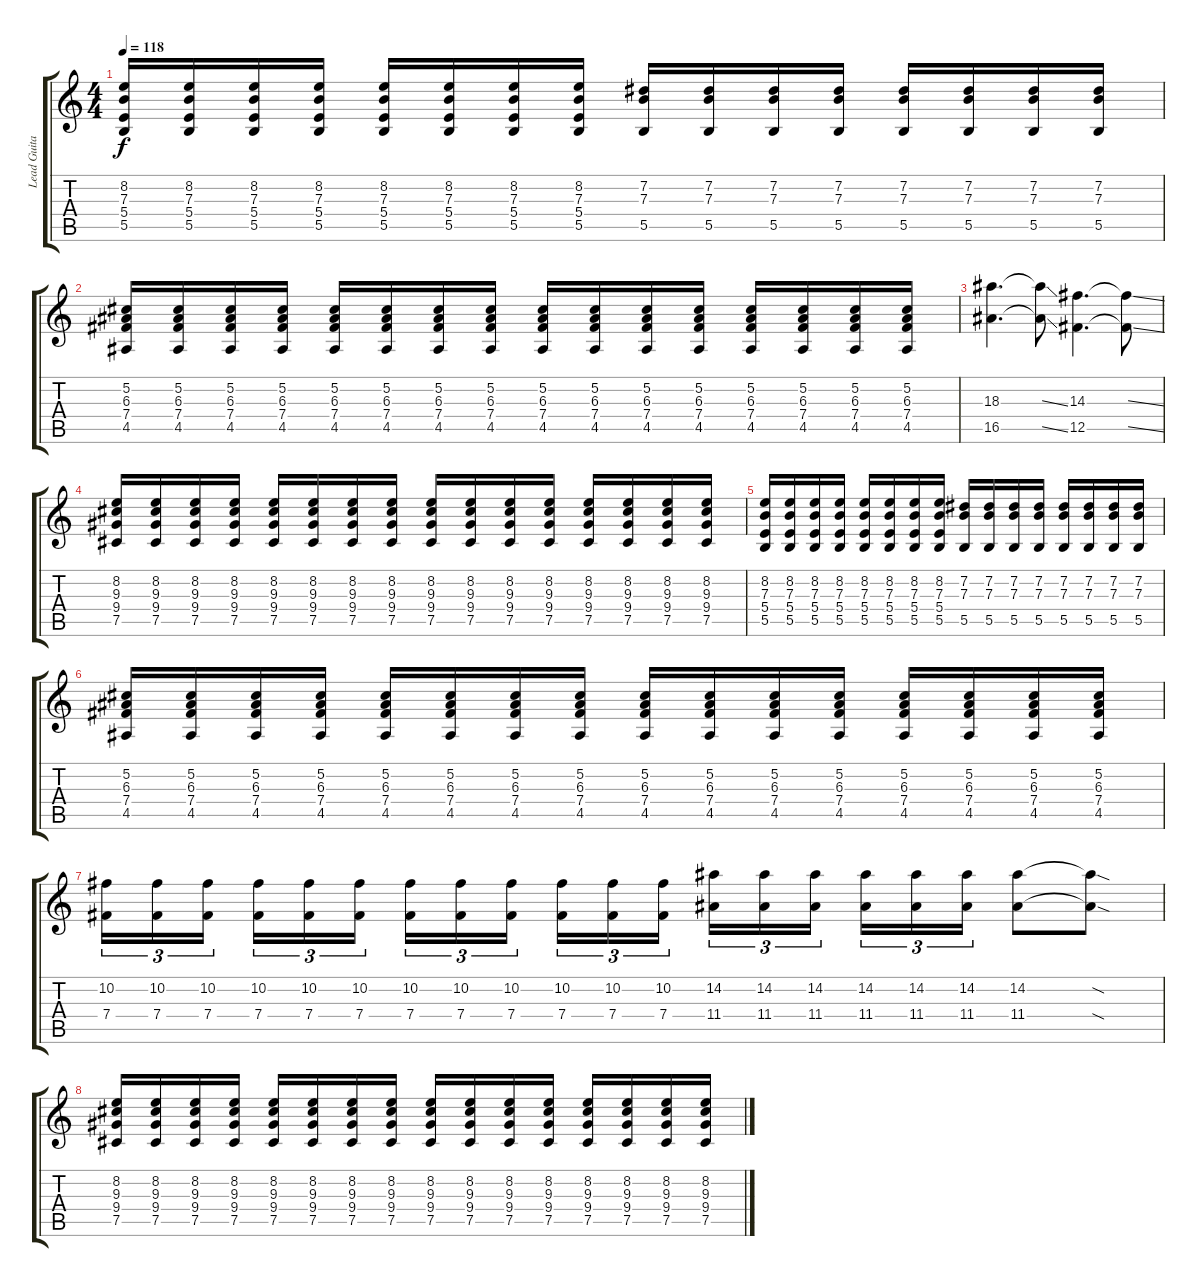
\track ("Lead Guitar" "Lead Guita") {instrument overdrivenguitar}
\staff {score tabs}
\tuning (Db4 Ab3 E3 B2 Gb2 Db2) {hide}
\ts (4 4)
\tempo 118
\clef g2
\ks c
(8.2 7.3 5.4 5.5).16{dy f} (8.2 7.3 5.4 5.5).16 (8.2 7.3 5.4 5.5).16 (8.2 7.3 5.4 5.5).16 (8.2 7.3 5.4 5.5).16 (8.2 7.3 5.4 5.5).16 (8.2 7.3 5.4 5.5).16 (8.2 7.3 5.4 5.5).16 (7.2 7.3 5.5).16 (7.2 7.3 5.5).16 (7.2 7.3 5.5).16 (7.2 7.3 5.5).16 (7.2 7.3 5.5).16 (7.2 7.3 5.5).16 (7.2 7.3 5.5).16 (7.2 7.3 5.5).16 |
(5.2 6.3 7.4 4.5).16 (5.2 6.3 7.4 4.5).16 (5.2 6.3 7.4 4.5).16 (5.2 6.3 7.4 4.5).16 (5.2 6.3 7.4 4.5).16 (5.2 6.3 7.4 4.5).16 (5.2 6.3 7.4 4.5).16 (5.2 6.3 7.4 4.5).16 (5.2 6.3 7.4 4.5).16 (5.2 6.3 7.4 4.5).16 (5.2 6.3 7.4 4.5).16 (5.2 6.3 7.4 4.5).16 (5.2 6.3 7.4 4.5).16 (5.2 6.3 7.4 4.5).16 (5.2 6.3 7.4 4.5).16 (5.2 6.3 7.4 4.5).16 |
(18.3 16.5).4{d} (18.3{ss t} 16.5{ss t}).8 (14.3 12.5).4{d} (14.3{ss t} 12.5{ss t}).8 |
(8.2 9.3 9.4 7.5).16 (8.2 9.3 9.4 7.5).16 (8.2 9.3 9.4 7.5).16 (8.2 9.3 9.4 7.5).16 (8.2 9.3 9.4 7.5).16 (8.2 9.3 9.4 7.5).16 (8.2 9.3 9.4 7.5).16 (8.2 9.3 9.4 7.5).16 (8.2 9.3 9.4 7.5).16 (8.2 9.3 9.4 7.5).16 (8.2 9.3 9.4 7.5).16 (8.2 9.3 9.4 7.5).16 (8.2 9.3 9.4 7.5).16 (8.2 9.3 9.4 7.5).16 (8.2 9.3 9.4 7.5).16 (8.2 9.3 9.4 7.5).16 |
(8.2 7.3 5.4 5.5).16 (8.2 7.3 5.4 5.5).16 (8.2 7.3 5.4 5.5).16 (8.2 7.3 5.4 5.5).16 (8.2 7.3 5.4 5.5).16 (8.2 7.3 5.4 5.5).16 (8.2 7.3 5.4 5.5).16 (8.2 7.3 5.4 5.5).16 (7.2 7.3 5.5).16 (7.2 7.3 5.5).16 (7.2 7.3 5.5).16 (7.2 7.3 5.5).16 (7.2 7.3 5.5).16 (7.2 7.3 5.5).16 (7.2 7.3 5.5).16 (7.2 7.3 5.5).16 |
(5.2 6.3 7.4 4.5).16 (5.2 6.3 7.4 4.5).16 (5.2 6.3 7.4 4.5).16 (5.2 6.3 7.4 4.5).16 (5.2 6.3 7.4 4.5).16 (5.2 6.3 7.4 4.5).16 (5.2 6.3 7.4 4.5).16 (5.2 6.3 7.4 4.5).16 (5.2 6.3 7.4 4.5).16 (5.2 6.3 7.4 4.5).16 (5.2 6.3 7.4 4.5).16 (5.2 6.3 7.4 4.5).16 (5.2 6.3 7.4 4.5).16 (5.2 6.3 7.4 4.5).16 (5.2 6.3 7.4 4.5).16 (5.2 6.3 7.4 4.5).16 |
(10.2 7.4).16{tu (3 2)} (10.2 7.4).16{tu (3 2)} (10.2 7.4).16{tu (3 2) beam splitsecondary} (10.2 7.4).16{tu (3 2)} (10.2 7.4).16{tu (3 2)} (10.2 7.4).16{tu (3 2)} (10.2 7.4).16{tu (3 2)} (10.2 7.4).16{tu (3 2)} (10.2 7.4).16{tu (3 2) beam splitsecondary} (10.2 7.4).16{tu (3 2)} (10.2 7.4).16{tu (3 2)} (10.2 7.4).16{tu (3 2)} (14.2 11.4).16{tu (3 2)} (14.2 11.4).16{tu (3 2)} (14.2 11.4).16{tu (3 2) beam splitsecondary} (14.2 11.4).16{tu (3 2)} (14.2 11.4).16{tu (3 2)} (14.2 11.4).16{tu (3 2)} (14.2 11.4).8 (14.2{sod t} 11.4{sod t}).8 |
(8.2 9.3 9.4 7.5).16 (8.2 9.3 9.4 7.5).16 (8.2 9.3 9.4 7.5).16 (8.2 9.3 9.4 7.5).16 (8.2 9.3 9.4 7.5).16 (8.2 9.3 9.4 7.5).16 (8.2 9.3 9.4 7.5).16 (8.2 9.3 9.4 7.5).16 (8.2 9.3 9.4 7.5).16 (8.2 9.3 9.4 7.5).16 (8.2 9.3 9.4 7.5).16 (8.2 9.3 9.4 7.5).16 (8.2 9.3 9.4 7.5).16 (8.2 9.3 9.4 7.5).16 (8.2 9.3 9.4 7.5).16 (8.2 9.3 9.4 7.5).16
